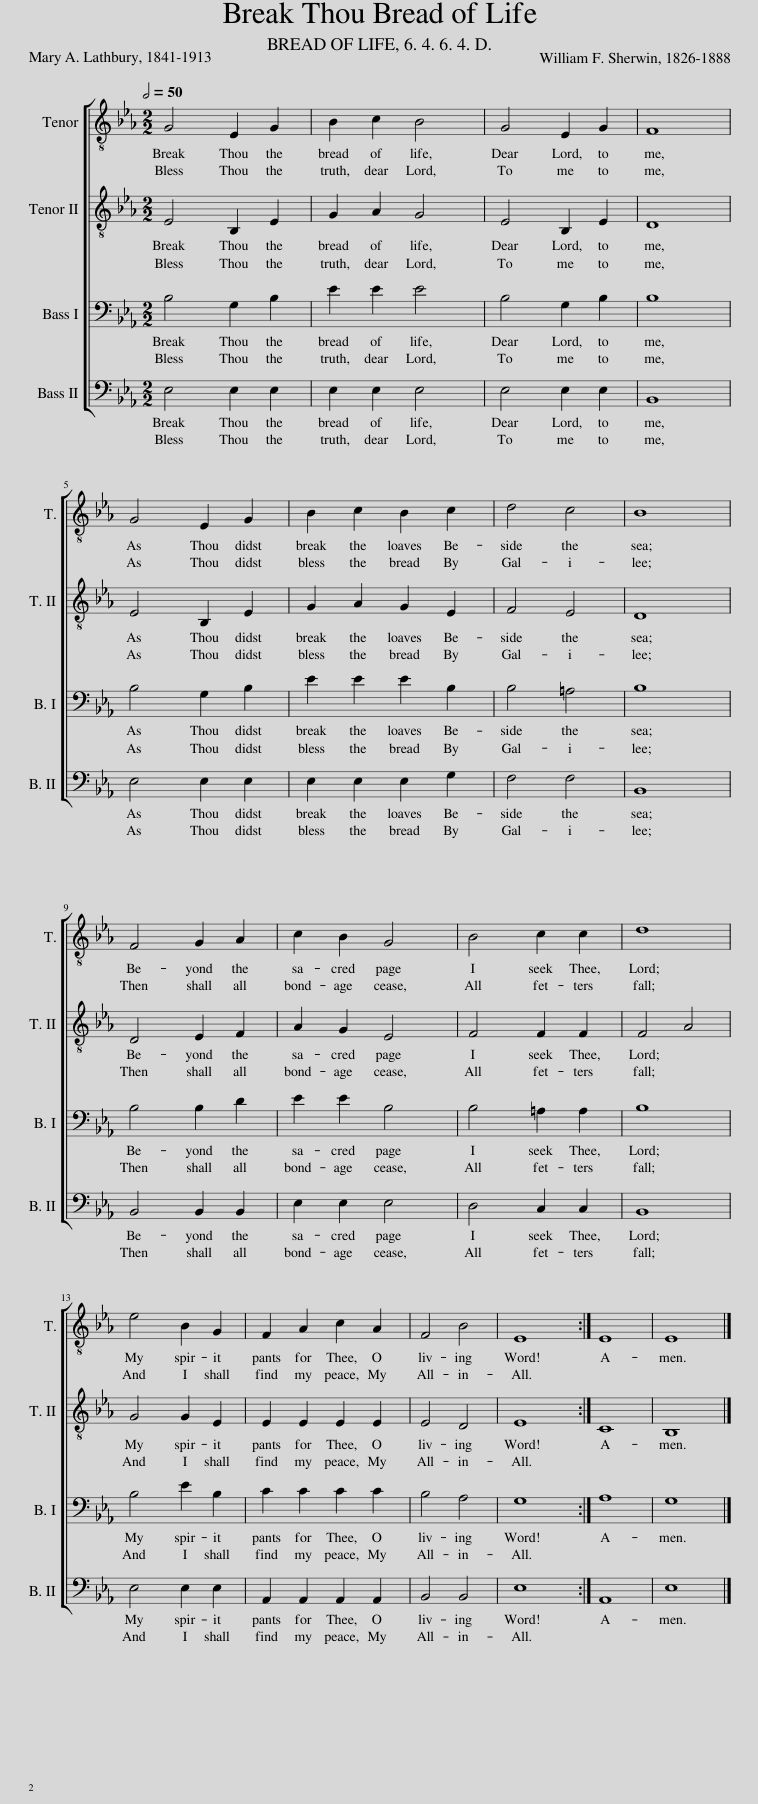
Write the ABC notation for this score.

X:1
%%score [ 1 2 3 4 ]
L:1/8
Q:1/2=50
M:2/2
I:linebreak $
K:Eb
V:1 treble-8
V:2 treble-8
V:3 bass
V:4 bass
V:1
 G4 E2 G2 | B2 c2 B4 | G4 E2 G2 | F8 |$ G4 E2 G2 | %5
 B2 c2 B2 c2 | d4 c4 | B8 |$ F4 G2 A2 | c2 B2 G4 | %10
 B4 c2 c2 | d8 |$ e4 B2 G2 | F2 A2 c2 A2 | F4 B4 | %15
 E8 :| E8 | E8 |] %18
V:2
 E4 B,2 E2 | G2 A2 G4 | E4 B,2 E2 | D8 |$ E4 B,2 E2 | %5
 G2 A2 G2 E2 | F4 E4 | D8 |$ D4 E2 F2 | A2 G2 E4 | %10
 F4 F2 F2 | F4 A4 |$ G4 G2 E2 | E2 E2 E2 E2 | E4 D4 | %15
 E8 :| C8 | B,8 |] %18
V:3
 B,4 G,2 B,2 | E2 E2 E4 | B,4 G,2 B,2 | B,8 |$ B,4 G,2 B,2 | %5
 E2 E2 E2 B,2 | B,4 =A,4 | B,8 |$ B,4 B,2 D2 | E2 E2 B,4 | %10
 B,4 =A,2 A,2 | B,8 |$ B,4 E2 B,2 | C2 C2 C2 C2 | B,4 A,4 | %15
 G,8 :| A,8 | G,8 |] %18
V:4
 E,4 E,2 E,2 | E,2 E,2 E,4 | E,4 E,2 E,2 | B,,8 |$ E,4 E,2 E,2 | %5
 E,2 E,2 E,2 G,2 | F,4 F,4 | B,,8 |$ B,,4 B,,2 B,,2 | E,2 E,2 E,4 | %10
 D,4 C,2 C,2 | B,,8 |$ E,4 E,2 E,2 | A,,2 A,,2 A,,2 A,,2 | B,,4 B,,4 | %15
 E,8 :| A,,8 | E,8 |] %18
